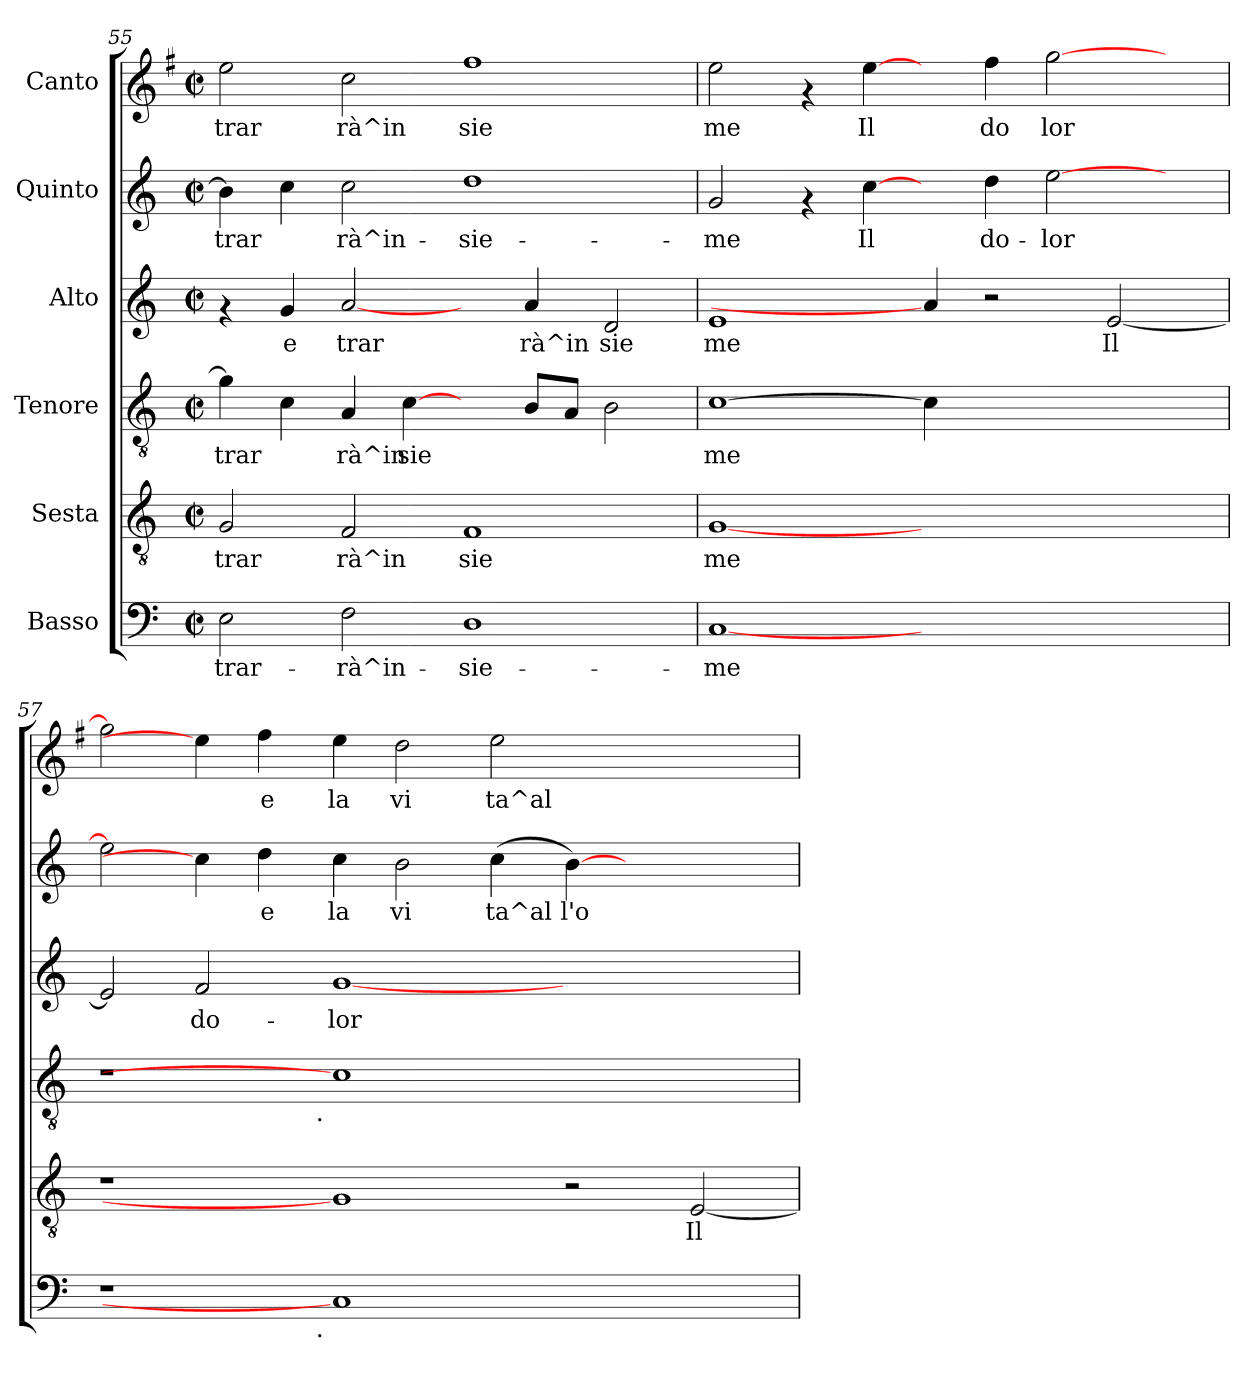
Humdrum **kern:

**kern	**text	**kern	**text	**kern	**text	**kern	**text	**kern	**text	**kern	**text
*part6	*part6	*part5	*part5	*part4	*part4	*part3	*part3	*part2	*part2	*part1	*part1
*staff6	*staff6	*staff5	*staff5	*staff4	*staff4	*staff3	*staff3	*staff2	*staff2	*staff1	*staff1
*I"Basso	*	*I"Sesta	*	*I"Tenore	*	*I"Alto	*	*I"Quinto	*	*I"Canto	*
*clefF4	*	*clefGv2	*	*clefGv2	*	*clefG2	*	*clefG2	*	*clefG2	*
*	*	*	*	*	*	*	*	*	*	*ITrd-3c-5	*
*k[]	*	*k[]	*	*k[]	*	*k[]	*	*k[]	*	*k[]	*
*C:	*	*C:	*	*C:	*	*C:	*	*C:	*	*C:	*
*M2/2	*	*M2/2	*	*M2/2	*	*M2/2	*	*M2/2	*	*M2/2	*
*met(c|)	*	*met(c|)	*	*met(c|)	*	*met(c|)	*	*met(c|)	*	*met(c|)	*
=55	=55	=55	=55	=55	=55	=55	=55	=55	=55	=55	=55
!	!LO:LY:b:cj	!	!LO:LY:b:cj	!	!LO:LY:b:cj	!	!	!	!LO:LY:b:cj	!	!LO:LY:b:cj
2E\	trar-	2G/	trar	4g\]	trar	4rf	.	4b\]	trar-	2aa\	trar
!	!	!	!	!	!LO:LY:b:cj	!	!LO:LY:b:cj	!	!LO:LY:b:cj	!	!
.	.	.	.	4c\	.	4g/	e	4cc\	--	.	.
!	!LO:LY:b:cj	!	!LO:LY:b:cj	!	!LO:LY:b:cj	!	!LO:LY:b:cj	!	!LO:LY:b:cj	!	!LO:LY:b:cj
2F\	-rà^in-	2F/	rà^in	4A/	rà^in	[2a/	trar	2cc\	-rà^in-	2ff\	rà^in
!	!	!	!	!	!LO:LY:b:cj	!	!	!	!	!	!
.	.	.	.	[4c\	sie	.	.	.	.	.	.
!	!LO:LY:b:cj	!	!LO:LY:b:cj	!	!	!	!	!	!LO:LY:b:cj	!	!LO:LY:b:cj
1D	-sie-	1F	sie	4ryy	.	4ryy	.	1dd	-sie-	1bb	sie
!	!	!	!	!	!LO:LY:b:cj	!	!LO:LY:b:cj	!	!	!	!
.	.	.	.	8B/L	.	4a/	rà^in	.	.	.	.
!	!	!	!	!	!LO:LY:b:cj	!	!	!	!	!	!
.	.	.	.	8A/J	.	.	.	.	.	.	.
!	!	!	!	!	!LO:LY:b:cj	!	!LO:LY:b:cj	!	!	!	!
.	.	.	.	2B\	.	2d/	sie	.	.	.	.
=56	=56	=56	=56	=56	=56	=56	=56	=56	=56	=56	=56
!	!LO:LY:b:cj	!	!LO:LY:b:cj	!	!LO:LY:b:cj	!	!LO:LY:b:cj	!	!LO:LY:b:cj	!	!LO:LY:b:cj
[1C	-me	[1G	me	[1c	me	1e	me	2g/	-me	2aa\	me
.	.	.	.	.	.	.	.	4rf	.	4rf	.
!	!	!	!	!	!	!	!	!	!LO:LY:b:cj	!	!LO:LY:b:cj
.	.	.	.	.	.	.	.	[4cc\	Il	[4aa\	Il
1ryy	.	1ryy	.	4c\]	.	4a/]	.	4ryy	.	4ryy	.
!	!	!	!	!	!	!	!	!	!LO:LY:b:cj	!	!LO:LY:b:cj
.	.	.	.	1ryy	.	2r	.	4dd\	do-	4bb\	do
!	!	!	!	!	!	!	!	!	!LO:LY:b:cj	!	!LO:LY:b:cj
.	.	.	.	.	.	.	.	[>2ee\	-lor	[>2ccc\	lor
!	!	!	!	!	!	!	!LO:LY:b:cj	!	!	!	!
.	.	.	.	.	.	[>2e/	Il	.	.	.	.
4ryy	.	4ryy	.	.	.	.	.	4ryy	.	4ryy	.
!!LO:PB:g=z
=57	=57	=57	=57	=57	=57	=57	=57	=57	=57	=57	=57
!	!	!	!	!	!	!	!LO:LY:b:cj	!	!LO:LY:b:cj	!	!LO:LY:a:cj
*^	*	*	*	*^	*	*	*	*	*	*	*
1r	2ryy	.	1r	.	1r	2ryy	.	2e/]	.	2ee\]	.	2ccc\]	.
!	!	!	!	!	!	!	!	!	!LO:LY:b:cj	!	!	!	!
.	4...ryy	.	.	.	.	4...ryy	.	2f/	do-	4cc\]	.	4aa\]	.
!	!	!	!	!	!	!	!	!	!	!	!LO:LY:b:cj	!	!LO:LY:a:cj
.	.	.	.	.	.	.	.	.	.	4dd\	e	4bb\	e
!	!	!	!	!	!	!LO:TX:b:t=.	!	!	!	!	!	!	!
!	!LO:TX:b:t=.	!	!	!	!	!	!	!	!	!	!	!	!
.	1ryy	.	.	.	.	1ryy	.	.	.	.	.	.	.
!	!	!	!	!	!	!	!	!	!LO:LY:b:cj	!	!LO:LY:b:cj	!	!LO:LY:a:cj
1C]	.	.	1G]	.	1c]	.	.	[<1g	-lor	4cc\	la	4aa\	la
!	!	!	!	!	!	!	!	!	!	!	!LO:LY:b:cj	!	!LO:LY:a:cj
.	.	.	.	.	.	.	.	.	.	2b\	vi	2gg\	vi
!	!	!	!	!	!	!	!	!	!	!	!LO:LY:b:cj	!	!LO:LY:a:cj
.	.	.	.	.	.	.	.	.	.	(<4cc\	ta^al	2aa\	ta^al
.	1ryy	.	.	.	.	1ryy	.	.	.	.	.	.	.
!	!	!	!	!	!	!	!	!	!	!	!LO:LY:b:cj	!	!
1ryy	.	.	2r	.	1ryy	.	.	1ryy	.	[>4b\)	l'o	.	.
.	.	.	.	.	.	.	.	.	.	2.ryy	.	2.ryy	.
!	!	!	!	!LO:LY:b:cj	!	!	!	!	!	!	!	!	!
.	.	.	[<2E/	Il	.	.	.	.	.	.	.	.	.
.	32ryy	.	.	.	.	32ryy	.	.	.	.	.	.	.
*v	*v	*	*	*	*v	*v	*	*	*	*	*	*	*
=	=	=	=	=	=	=	=	=	=	=	=
*-	*-	*-	*-	*-	*-	*-	*-	*-	*-	*-	*-
